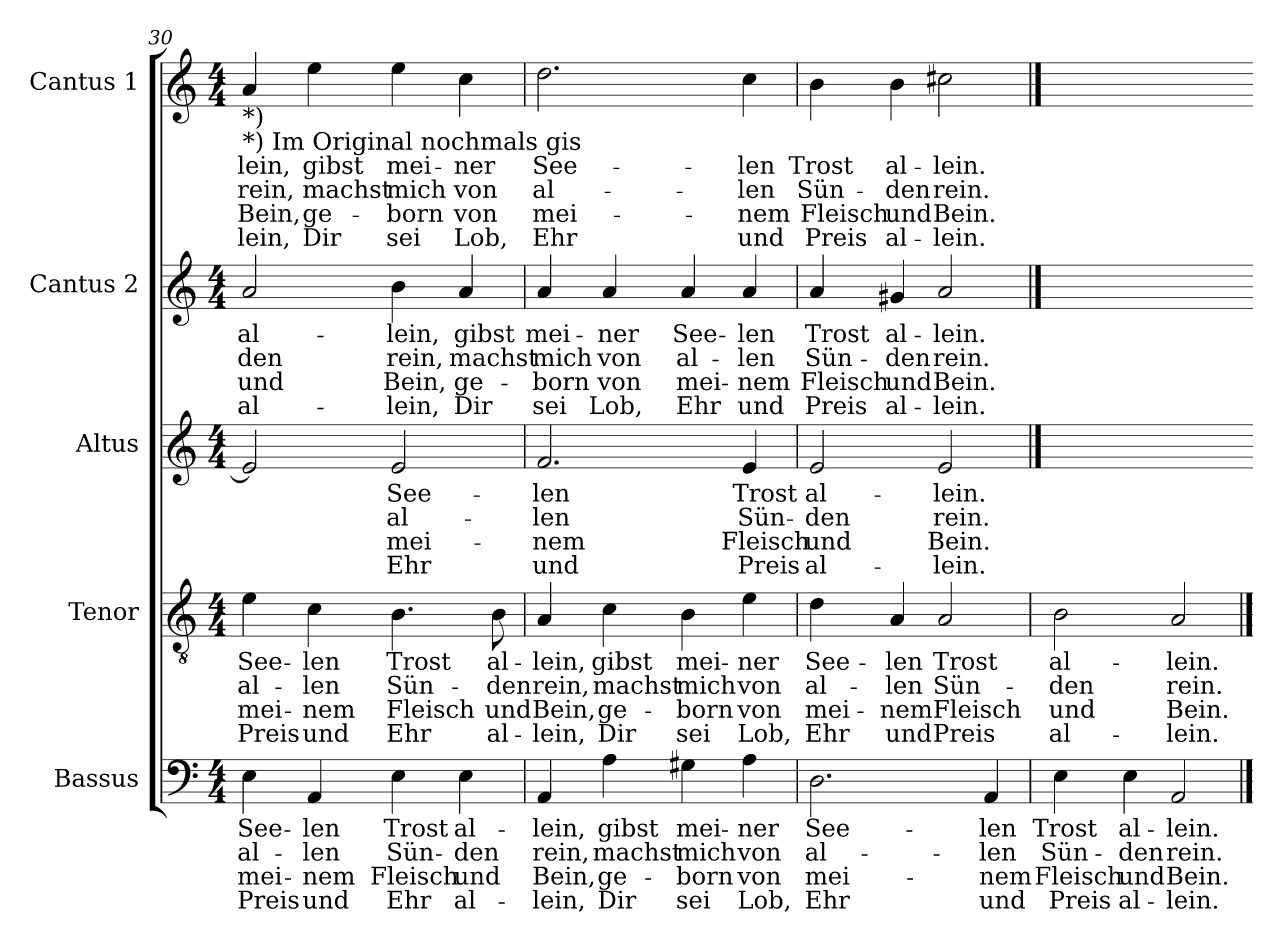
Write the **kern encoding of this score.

**kern	**text	**text	**text	**text	**kern	**text	**text	**text	**text	**kern	**text	**text	**text	**text	**kern	**text	**text	**text	**text	**kern	**text	**text	**text	**text
*part5	*part5	*part5	*part5	*part5	*part4	*part4	*part4	*part4	*part4	*part3	*part3	*part3	*part3	*part3	*part2	*part2	*part2	*part2	*part2	*part1	*part1	*part1	*part1	*part1
*staff5	*staff5	*staff5	*staff5	*staff5	*staff4	*staff4	*staff4	*staff4	*staff4	*staff3	*staff3	*staff3	*staff3	*staff3	*staff2	*staff2	*staff2	*staff2	*staff2	*staff1	*staff1	*staff1	*staff1	*staff1
*I"Bassus	*	*	*	*	*I"Tenor	*	*	*	*	*I"Altus	*	*	*	*	*I"Cantus 2	*	*	*	*	*I"Cantus 1	*	*	*	*
!!LO:LB:g=z
*clefF4	*	*	*	*	*clefGv2	*	*	*	*	*clefG2	*	*	*	*	*clefG2	*	*	*	*	*clefG2	*	*	*	*
*k[]	*	*	*	*	*k[]	*	*	*	*	*k[]	*	*	*	*	*k[]	*	*	*	*	*k[]	*	*	*	*
*C:	*	*	*	*	*C:	*	*	*	*	*C:	*	*	*	*	*C:	*	*	*	*	*C:	*	*	*	*
*M4/4	*	*	*	*	*M4/4	*	*	*	*	*M4/4	*	*	*	*	*M4/4	*	*	*	*	*M4/4	*	*	*	*
=30	=30	=30	=30	=30	=30	=30	=30	=30	=30	=30	=30	=30	=30	=30	=30	=30	=30	=30	=30	=30	=30	=30	=30	=30
!	!	!	!	!	!	!	!	!	!	!	!	!	!	!	!	!	!	!	!	!LO:TX:b:t=*)	!	!	!	!
!	!	!	!	!	!	!	!	!	!	!	!	!	!	!	!	!	!	!	!	!LO:TX:b:t=*) Im Original nochmals gis	!	!	!	!
!	!LO:LY:b	!LO:LY:b	!LO:LY:b	!LO:LY:b	!	!LO:LY:b	!LO:LY:b	!LO:LY:b	!LO:LY:b	!	!	!	!	!	!	!LO:LY:b	!LO:LY:b	!LO:LY:b	!LO:LY:b	!	!LO:LY:b	!LO:LY:b	!LO:LY:b	!LO:LY:b
4E	See-	-al-	-mei-	-Preis	4e	See-	-al-	-mei-	-Preis	2e]	.	.	.	.	2a	al-	-den	und	al-	4a	-lein,	rein,	Bein,	lein,
!	!LO:LY:b	!LO:LY:b	!LO:LY:b	!LO:LY:b	!	!LO:LY:b	!LO:LY:b	!LO:LY:b	!LO:LY:b	!	!	!	!	!	!	!	!	!	!	!	!LO:LY:b	!LO:LY:b	!LO:LY:b	!LO:LY:b
4AA	len	len	nem	und	4c	len	len	nem	und	.	.	.	.	.	.	.	.	.	.	4ee	gibst	machst	ge-	-Dir
!	!LO:LY:b	!LO:LY:b	!LO:LY:b	!LO:LY:b	!	!LO:LY:b	!LO:LY:b	!LO:LY:b	!LO:LY:b	!	!LO:LY:b	!LO:LY:b	!LO:LY:b	!LO:LY:b	!	!LO:LY:b	!LO:LY:b	!LO:LY:b	!LO:LY:b	!	!LO:LY:b	!LO:LY:b	!LO:LY:b	!LO:LY:b
4E	Trost	Sün-	-Fleisch	Ehr	4.B	Trost	Sün-	-Fleisch	Ehr	2e	See-	-al-	-mei-	-Ehr	4b	-lein,	rein,	Bein,	lein,	4ee	mei-	-mich	born	sei
!	!LO:LY:b	!LO:LY:b	!LO:LY:b	!LO:LY:b	!	!	!	!	!	!	!	!	!	!	!	!LO:LY:b	!LO:LY:b	!LO:LY:b	!LO:LY:b	!	!LO:LY:b	!LO:LY:b	!LO:LY:b	!LO:LY:b
4E	al-	-den	und	al-	.	.	.	.	.	.	.	.	.	.	4a	gibst	machst	ge-	-Dir	4cc	ner	von	von	Lob,
!	!	!	!	!	!	!LO:LY:b	!LO:LY:b	!LO:LY:b	!LO:LY:b	!	!	!	!	!	!	!	!	!	!	!	!	!	!	!
.	.	.	.	.	8B	al-	-den	und	al-	.	.	.	.	.	.	.	.	.	.	.	.	.	.	.
=31	=31	=31	=31	=31	=31	=31	=31	=31	=31	=31	=31	=31	=31	=31	=31	=31	=31	=31	=31	=31	=31	=31	=31	=31
!	!LO:LY:b	!LO:LY:b	!LO:LY:b	!LO:LY:b	!	!LO:LY:b	!LO:LY:b	!LO:LY:b	!LO:LY:b	!	!LO:LY:b	!LO:LY:b	!LO:LY:b	!LO:LY:b	!	!LO:LY:b	!LO:LY:b	!LO:LY:b	!LO:LY:b	!	!LO:LY:b	!LO:LY:b	!LO:LY:b	!LO:LY:b
4AA	-lein,	rein,	Bein,	lein,	4A	-lein,	rein,	Bein,	lein,	2.f	len	len	nem	und	4a	mei-	-mich	born	sei	2.dd	See-	-al-	-mei-	-Ehr
!	!LO:LY:b	!LO:LY:b	!LO:LY:b	!LO:LY:b	!	!LO:LY:b	!LO:LY:b	!LO:LY:b	!LO:LY:b	!	!	!	!	!	!	!LO:LY:b	!LO:LY:b	!LO:LY:b	!LO:LY:b	!	!	!	!	!
4A	gibst	machst	ge-	-Dir	4c	gibst	machst	ge-	-Dir	.	.	.	.	.	4a	ner	von	von	Lob,	.	.	.	.	.
!	!LO:LY:b	!LO:LY:b	!LO:LY:b	!LO:LY:b	!	!LO:LY:b	!LO:LY:b	!LO:LY:b	!LO:LY:b	!	!	!	!	!	!	!LO:LY:b	!LO:LY:b	!LO:LY:b	!LO:LY:b	!	!	!	!	!
4G#X	mei-	-mich	born	sei	4B	mei-	-mich	born	sei	.	.	.	.	.	4a	See-	-al-	-mei-	-Ehr	.	.	.	.	.
!	!LO:LY:b	!LO:LY:b	!LO:LY:b	!LO:LY:b	!	!LO:LY:b	!LO:LY:b	!LO:LY:b	!LO:LY:b	!	!LO:LY:b	!LO:LY:b	!LO:LY:b	!LO:LY:b	!	!LO:LY:b	!LO:LY:b	!LO:LY:b	!LO:LY:b	!	!LO:LY:b	!LO:LY:b	!LO:LY:b	!LO:LY:b
4A	ner	von	von	Lob,	4e	ner	von	von	Lob,	4e	Trost	Sün-	-Fleisch	Preis	4a	len	len	nem	und	4cc	len	len	nem	und
=32	=32	=32	=32	=32	=32	=32	=32	=32	=32	=32	=32	=32	=32	=32	=32	=32	=32	=32	=32	=32	=32	=32	=32	=32
!	!LO:LY:b	!LO:LY:b	!LO:LY:b	!LO:LY:b	!	!LO:LY:b	!LO:LY:b	!LO:LY:b	!LO:LY:b	!	!LO:LY:b	!LO:LY:b	!LO:LY:b	!LO:LY:b	!	!LO:LY:b	!LO:LY:b	!LO:LY:b	!LO:LY:b	!	!LO:LY:b	!LO:LY:b	!LO:LY:b	!LO:LY:b
2.D	See-	-al-	-mei-	-Ehr	4d	See-	-al-	-mei-	-Ehr	2e	al-	-den	und	al-	4a	Trost	Sün-	-Fleisch	Preis	4b	Trost	Sün-	-Fleisch	Preis
!	!	!	!	!	!	!LO:LY:b	!LO:LY:b	!LO:LY:b	!LO:LY:b	!	!	!	!	!	!	!LO:LY:b	!LO:LY:b	!LO:LY:b	!LO:LY:b	!	!LO:LY:b	!LO:LY:b	!LO:LY:b	!LO:LY:b
.	.	.	.	.	4A	len	len	nem	und	.	.	.	.	.	4g#X	al-	-den	und	al-	4b	al-	-den	und	al-
!	!	!	!	!	!	!LO:LY:b	!LO:LY:b	!LO:LY:b	!LO:LY:b	!	!LO:LY:b	!LO:LY:b	!LO:LY:b	!LO:LY:b	!	!LO:LY:b	!LO:LY:b	!LO:LY:b	!LO:LY:b	!	!LO:LY:b	!LO:LY:b	!LO:LY:b	!LO:LY:b
.	.	.	.	.	2A	Trost	Sün-	-Fleisch	Preis	2e	-lein.	rein.	Bein.	lein.	2a	-lein.	rein.	Bein.	lein.	2cc#X	-lein.	rein.	Bein.	lein.
!	!LO:LY:b	!LO:LY:b	!LO:LY:b	!LO:LY:b	!	!	!	!	!	!	!	!	!	!	!	!	!	!	!	!	!	!	!	!
4AA	len	len	nem	und	.	.	.	.	.	.	.	.	.	.	.	.	.	.	.	.	.	.	.	.
=	==	==	==	==	=	==	==	==	==	==	==	==	==	==	==	==	==	==	==	==	==	==	==	==
!	!LO:LY:b	!LO:LY:b	!LO:LY:b	!LO:LY:b	!	!LO:LY:b	!LO:LY:b	!LO:LY:b	!LO:LY:b	!	!	!	!	!	!	!	!	!	!	!	!	!	!	!
4E	Trost	Sün-	-Fleisch	Preis	2B	al-	-den	und	al-	1ryy	.	.	.	.	1ryy	.	.	.	.	1ryy	.	.	.	.
!	!LO:LY:b	!LO:LY:b	!LO:LY:b	!LO:LY:b	!	!	!	!	!	!	!	!	!	!	!	!	!	!	!	!	!	!	!	!
4E	al-	-den	und	al-	.	.	.	.	.	.	.	.	.	.	.	.	.	.	.	.	.	.	.	.
!	!LO:LY:b	!LO:LY:b	!LO:LY:b	!LO:LY:b	!	!LO:LY:b	!LO:LY:b	!LO:LY:b	!LO:LY:b	!	!	!	!	!	!	!	!	!	!	!	!	!	!	!
2AA	-lein.	rein.	Bein.	lein.	2A	-lein.	rein.	Bein.	lein.	.	.	.	.	.	.	.	.	.	.	.	.	.	.	.
==	=	=	=	=	==	=	=	=	=	=	=	=	=	=	=	=	=	=	=	=	=	=	=	=
*-	*-	*-	*-	*-	*-	*-	*-	*-	*-	*-	*-	*-	*-	*-	*-	*-	*-	*-	*-	*-	*-	*-	*-	*-
